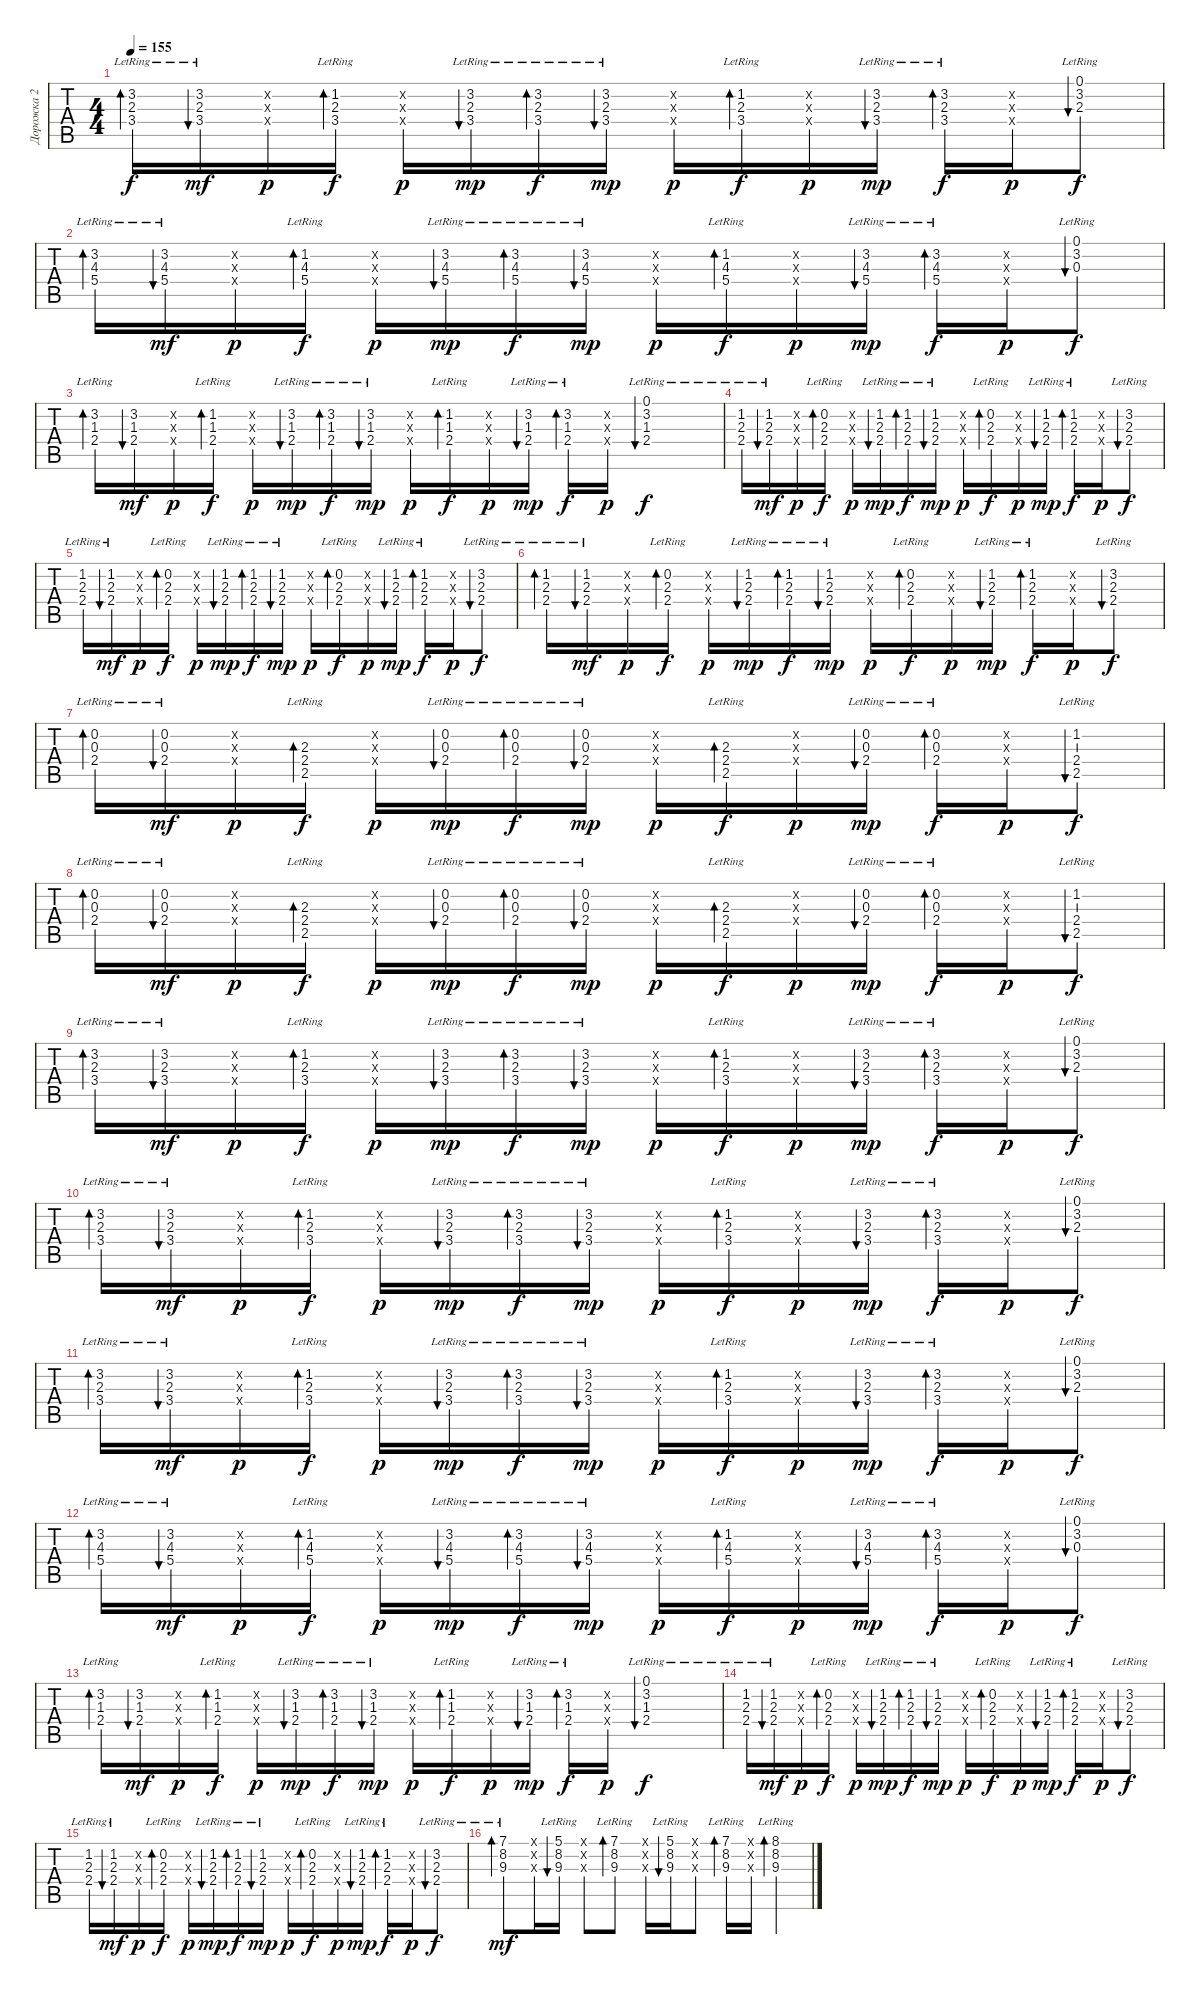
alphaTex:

\track ("Дорожка 2" "Дорожка 2") {instrument acousticguitarsteel}
\staff {tabs}
\tuning (E4 B3 G3 D3 A2 E2) {hide}
\ts (4 4)
\tempo 155
\clef g2
\ks c
(3.2{lr} 2.3{lr} 3.4{lr}).16{bd 60 dy f instrument acousticguitarnylon} (3.2{lr} 2.3 3.4).16{bu 60 dy mf} (3.2{x} 2.3{x} 3.4{x}).16{dy p} (1.2 2.3{lr} 3.4{lr}).16{bd 60 dy f} (3.2{x} 2.3{x} 3.4{x}).16{dy p} (3.2{lr} 2.3{lr} 3.4{lr}).16{bu 60 dy mp} (3.2{lr} 2.3{lr} 3.4{lr}).16{bd 60 dy f} (3.2{lr} 2.3{lr} 3.4{lr}).16{bu 60 dy mp} (3.2{x} 2.3{x} 3.4{x}).16{dy p} (1.2 2.3{lr} 3.4{lr}).16{bd 60 dy f} (3.2{x} 2.3{x} 3.4{x}).16{dy p} (3.2{lr} 2.3{lr} 3.4{lr}).16{bu 60 dy mp} (3.2{lr} 2.3{lr} 3.4{lr}).16{bd 60 dy f} (3.2{x} 2.3{x} 3.4{x}).16{dy p} (0.1 3.2{lr} 2.3).8{bu 60 dy f} |
(3.2{lr} 4.3{lr} 5.4{lr}).16{bd 60 instrument acousticguitarnylon} (3.2{lr} 4.3 5.4).16{bu 60 dy mf} (3.2{x} 4.3{x} 5.4{x}).16{dy p} (1.2 4.3{lr} 5.4{lr}).16{bd 60 dy f} (3.2{x} 4.3{x} 5.4{x}).16{dy p} (3.2{lr} 4.3{lr} 5.4{lr}).16{bu 60 dy mp} (3.2{lr} 4.3{lr} 5.4{lr}).16{bd 60 dy f} (3.2{lr} 4.3{lr} 5.4{lr}).16{bu 60 dy mp} (3.2{x} 4.3{x} 5.4{x}).16{dy p} (1.2 4.3{lr} 5.4{lr}).16{bd 60 dy f} (3.2{x} 4.3{x} 5.4{x}).16{dy p} (3.2{lr} 4.3{lr} 5.4{lr}).16{bu 60 dy mp} (3.2{lr} 4.3{lr} 5.4{lr}).16{bd 60 dy f} (3.2{x} 4.3{x} 5.4{x}).16{dy p} (0.1 3.2{lr} 0.3).8{bu 60 dy f} |
(3.2{lr} 1.3{lr} 2.4{lr}).16{bd 60 instrument acousticguitarnylon} (3.2 1.3 2.4).16{bu 60 dy mf} (3.2{x} 1.3{x} 2.4{x}).16{dy p} (1.2 1.3{lr} 2.4{lr}).16{bd 60 dy f} (3.2{x} 1.3{x} 2.4{x}).16{dy p} (3.2{lr} 1.3{lr} 2.4{lr}).16{bu 60 dy mp} (3.2{lr} 1.3{lr} 2.4{lr}).16{bd 60 dy f} (3.2{lr} 1.3{lr} 2.4{lr}).16{bu 60 dy mp} (3.2{x} 1.3{x} 2.4{x}).16{dy p} (1.2 1.3{lr} 2.4{lr}).16{bd 60 dy f} (3.2{x} 1.3{x} 2.4{x}).16{dy p} (3.2{lr} 1.3{lr} 2.4{lr}).16{bu 60 dy mp} (3.2{lr} 1.3{lr} 2.4{lr}).16{bd 60 dy f} (3.2{x} 1.3{x} 2.4{x}).16{dy p} (0.1 3.2{lr} 1.3 2.4).1{bu 60 dy f} |
(1.2{lr} 2.3{lr} 2.4{lr}).16{instrument acousticguitarnylon} (1.2{lr} 2.3{lr} 2.4{lr}).16{bu 60 dy mf} (1.2{x} 2.3{x} 2.4{x}).16{dy p} (0.2{lr} 2.3{lr} 2.4{lr}).16{bd 60 dy f} (1.2{x} 2.3{x} 2.4{x}).16{dy p} (1.2{lr} 2.3{lr} 2.4{lr}).16{bu 60 dy mp} (1.2{lr} 2.3{lr} 2.4{lr}).16{bd 60 dy f} (1.2{lr} 2.3{lr} 2.4{lr}).16{bu 60 dy mp} (1.2{x} 2.3{x} 2.4{x}).16{dy p} (0.2{lr} 2.3{lr} 2.4{lr}).16{bd 60 dy f} (1.2{x} 2.3{x} 2.4{x}).16{dy p} (1.2{lr} 2.3{lr} 2.4{lr}).16{bu 60 dy mp} (1.2{lr} 2.3{lr} 2.4{lr}).16{bd 60 dy f} (1.2{x} 2.3{x} 2.4{x}).16{dy p} (3.2{lr} 2.3{lr} 2.4{lr}).8{bu 60 dy f} |
(1.2{lr} 2.3{lr} 2.4{lr}).16{instrument acousticguitarnylon} (1.2{lr} 2.3{lr} 2.4{lr}).16{bu 60 dy mf} (1.2{x} 2.3{x} 2.4{x}).16{dy p} (0.2{lr} 2.3{lr} 2.4{lr}).16{bd 60 dy f} (1.2{x} 2.3{x} 2.4{x}).16{dy p} (1.2{lr} 2.3{lr} 2.4{lr}).16{bu 60 dy mp} (1.2{lr} 2.3{lr} 2.4{lr}).16{bd 60 dy f} (1.2{lr} 2.3{lr} 2.4{lr}).16{bu 60 dy mp} (1.2{x} 2.3{x} 2.4{x}).16{dy p} (0.2{lr} 2.3{lr} 2.4{lr}).16{bd 60 dy f} (1.2{x} 2.3{x} 2.4{x}).16{dy p} (1.2{lr} 2.3{lr} 2.4{lr}).16{bu 60 dy mp} (1.2{lr} 2.3{lr} 2.4{lr}).16{bd 60 dy f} (1.2{x} 2.3{x} 2.4{x}).16{dy p} (3.2{lr} 2.3{lr} 2.4{lr}).8{bu 60 dy f} |
(1.2{lr} 2.3{lr} 2.4{lr}).16{bd 60 instrument acousticguitarnylon} (1.2{lr} 2.3{lr} 2.4{lr}).16{bu 60 dy mf} (1.2{x} 2.3{x} 2.4{x}).16{dy p} (0.2{lr} 2.3{lr} 2.4{lr}).16{bd 60 dy f} (1.2{x} 2.3{x} 2.4{x}).16{dy p} (1.2{lr} 2.3{lr} 2.4{lr}).16{bu 60 dy mp} (1.2{lr} 2.3{lr} 2.4{lr}).16{bd 60 dy f} (1.2{lr} 2.3{lr} 2.4{lr}).16{bu 60 dy mp} (1.2{x} 2.3{x} 2.4{x}).16{dy p} (0.2{lr} 2.3{lr} 2.4{lr}).16{bd 60 dy f} (1.2{x} 2.3{x} 2.4{x}).16{dy p} (1.2{lr} 2.3{lr} 2.4{lr}).16{bu 60 dy mp} (1.2{lr} 2.3{lr} 2.4{lr}).16{bd 60 dy f} (1.2{x} 2.3{x} 2.4{x}).16{dy p} (3.2{lr} 2.3{lr} 2.4{lr}).8{bu 60 dy f} |
(0.2{lr} 0.3{lr} 2.4{lr}).16{bd 60 instrument acousticguitarnylon} (0.2{lr} 0.3{lr} 2.4{lr}).16{bu 60 dy mf} (0.2{x} 0.3{x} 2.4{x}).16{dy p} (2.3{lr} 2.4{lr} 2.5).16{bd 60 dy f} (0.2{x} 0.3{x} 2.4{x}).16{dy p} (0.2{lr} 0.3{lr} 2.4{lr}).16{bu 60 dy mp} (0.2{lr} 0.3{lr} 2.4{lr}).16{bd 60 dy f} (0.2{lr} 0.3{lr} 2.4{lr}).16{bu 60 dy mp} (0.2{x} 0.3{x} 2.4{x}).16{dy p} (2.3{lr} 2.4{lr} 2.5).16{bd 60 dy f} (0.2{x} 0.3{x} 2.4{x}).16{dy p} (0.2{lr} 0.3{lr} 2.4{lr}).16{bu 60 dy mp} (0.2{lr} 0.3{lr} 2.4{lr}).16{bd 60 dy f} (0.2{x} 0.3{x} 2.4{x}).16{dy p} (1.2{lr} 2.4{lr} 2.5).8{bu 60 dy f} |
(0.2{lr} 0.3{lr} 2.4{lr}).16{bd 60 instrument acousticguitarnylon} (0.2{lr} 0.3{lr} 2.4{lr}).16{bu 60 dy mf} (0.2{x} 0.3{x} 2.4{x}).16{dy p} (2.3{lr} 2.4{lr} 2.5).16{bd 60 dy f} (0.2{x} 0.3{x} 2.4{x}).16{dy p} (0.2{lr} 0.3{lr} 2.4{lr}).16{bu 60 dy mp} (0.2{lr} 0.3{lr} 2.4{lr}).16{bd 60 dy f} (0.2{lr} 0.3{lr} 2.4{lr}).16{bu 60 dy mp} (0.2{x} 0.3{x} 2.4{x}).16{dy p} (2.3{lr} 2.4{lr} 2.5).16{bd 60 dy f} (0.2{x} 0.3{x} 2.4{x}).16{dy p} (0.2{lr} 0.3{lr} 2.4{lr}).16{bu 60 dy mp} (0.2{lr} 0.3{lr} 2.4{lr}).16{bd 60 dy f} (0.2{x} 0.3{x} 2.4{x}).16{dy p} (1.2{lr} 2.4{lr} 2.5).8{bu 60 dy f} |
(3.2{lr} 2.3{lr} 3.4{lr}).16{bd 60 instrument acousticguitarnylon} (3.2{lr} 2.3 3.4).16{bu 60 dy mf} (3.2{x} 2.3{x} 3.4{x}).16{dy p} (1.2 2.3{lr} 3.4{lr}).16{bd 60 dy f} (3.2{x} 2.3{x} 3.4{x}).16{dy p} (3.2{lr} 2.3{lr} 3.4{lr}).16{bu 60 dy mp} (3.2{lr} 2.3{lr} 3.4{lr}).16{bd 60 dy f} (3.2{lr} 2.3{lr} 3.4{lr}).16{bu 60 dy mp} (3.2{x} 2.3{x} 3.4{x}).16{dy p} (1.2 2.3{lr} 3.4{lr}).16{bd 60 dy f} (3.2{x} 2.3{x} 3.4{x}).16{dy p} (3.2{lr} 2.3{lr} 3.4{lr}).16{bu 60 dy mp} (3.2{lr} 2.3{lr} 3.4{lr}).16{bd 60 dy f} (3.2{x} 2.3{x} 3.4{x}).16{dy p} (0.1 3.2{lr} 2.3).8{bu 60 dy f} |
(3.2{lr} 2.3{lr} 3.4{lr}).16{bd 60 instrument acousticguitarnylon} (3.2{lr} 2.3 3.4).16{bu 60 dy mf} (3.2{x} 2.3{x} 3.4{x}).16{dy p} (1.2 2.3{lr} 3.4{lr}).16{bd 60 dy f} (3.2{x} 2.3{x} 3.4{x}).16{dy p} (3.2{lr} 2.3{lr} 3.4{lr}).16{bu 60 dy mp} (3.2{lr} 2.3{lr} 3.4{lr}).16{bd 60 dy f} (3.2{lr} 2.3{lr} 3.4{lr}).16{bu 60 dy mp} (3.2{x} 2.3{x} 3.4{x}).16{dy p} (1.2 2.3{lr} 3.4{lr}).16{bd 60 dy f} (3.2{x} 2.3{x} 3.4{x}).16{dy p} (3.2{lr} 2.3{lr} 3.4{lr}).16{bu 60 dy mp} (3.2{lr} 2.3{lr} 3.4{lr}).16{bd 60 dy f} (3.2{x} 2.3{x} 3.4{x}).16{dy p} (0.1 3.2{lr} 2.3).8{bu 60 dy f} |
(3.2{lr} 2.3{lr} 3.4{lr}).16{bd 60 instrument acousticguitarnylon} (3.2{lr} 2.3 3.4).16{bu 60 dy mf} (3.2{x} 2.3{x} 3.4{x}).16{dy p} (1.2 2.3{lr} 3.4{lr}).16{bd 60 dy f} (3.2{x} 2.3{x} 3.4{x}).16{dy p} (3.2{lr} 2.3{lr} 3.4{lr}).16{bu 60 dy mp} (3.2{lr} 2.3{lr} 3.4{lr}).16{bd 60 dy f} (3.2{lr} 2.3{lr} 3.4{lr}).16{bu 60 dy mp} (3.2{x} 2.3{x} 3.4{x}).16{dy p} (1.2 2.3{lr} 3.4{lr}).16{bd 60 dy f} (3.2{x} 2.3{x} 3.4{x}).16{dy p} (3.2{lr} 2.3{lr} 3.4{lr}).16{bu 60 dy mp} (3.2{lr} 2.3{lr} 3.4{lr}).16{bd 60 dy f} (3.2{x} 2.3{x} 3.4{x}).16{dy p} (0.1 3.2{lr} 2.3).8{bu 60 dy f} |
(3.2{lr} 4.3{lr} 5.4{lr}).16{bd 60 instrument acousticguitarnylon} (3.2{lr} 4.3 5.4).16{bu 60 dy mf} (3.2{x} 4.3{x} 5.4{x}).16{dy p} (1.2 4.3{lr} 5.4{lr}).16{bd 60 dy f} (3.2{x} 4.3{x} 5.4{x}).16{dy p} (3.2{lr} 4.3{lr} 5.4{lr}).16{bu 60 dy mp} (3.2{lr} 4.3{lr} 5.4{lr}).16{bd 60 dy f} (3.2{lr} 4.3{lr} 5.4{lr}).16{bu 60 dy mp} (3.2{x} 4.3{x} 5.4{x}).16{dy p} (1.2 4.3{lr} 5.4{lr}).16{bd 60 dy f} (3.2{x} 4.3{x} 5.4{x}).16{dy p} (3.2{lr} 4.3{lr} 5.4{lr}).16{bu 60 dy mp} (3.2{lr} 4.3{lr} 5.4{lr}).16{bd 60 dy f} (3.2{x} 4.3{x} 5.4{x}).16{dy p} (0.1 3.2{lr} 0.3).8{bu 60 dy f} |
(3.2{lr} 1.3{lr} 2.4{lr}).16{bd 60 instrument acousticguitarnylon} (3.2 1.3 2.4).16{bu 60 dy mf} (3.2{x} 1.3{x} 2.4{x}).16{dy p} (1.2 1.3{lr} 2.4{lr}).16{bd 60 dy f} (3.2{x} 1.3{x} 2.4{x}).16{dy p} (3.2{lr} 1.3{lr} 2.4{lr}).16{bu 60 dy mp} (3.2{lr} 1.3{lr} 2.4{lr}).16{bd 60 dy f} (3.2{lr} 1.3{lr} 2.4{lr}).16{bu 60 dy mp} (3.2{x} 1.3{x} 2.4{x}).16{dy p} (1.2 1.3{lr} 2.4{lr}).16{bd 60 dy f} (3.2{x} 1.3{x} 2.4{x}).16{dy p} (3.2{lr} 1.3{lr} 2.4{lr}).16{bu 60 dy mp} (3.2{lr} 1.3{lr} 2.4{lr}).16{bd 60 dy f} (3.2{x} 1.3{x} 2.4{x}).16{dy p} (0.1 3.2{lr} 1.3 2.4).1{bu 60 dy f} |
(1.2{lr} 2.3{lr} 2.4{lr}).16{instrument acousticguitarnylon} (1.2{lr} 2.3{lr} 2.4{lr}).16{bu 60 dy mf} (1.2{x} 2.3{x} 2.4{x}).16{dy p} (0.2{lr} 2.3{lr} 2.4{lr}).16{bd 60 dy f} (1.2{x} 2.3{x} 2.4{x}).16{dy p} (1.2{lr} 2.3{lr} 2.4{lr}).16{bu 60 dy mp} (1.2{lr} 2.3{lr} 2.4{lr}).16{bd 60 dy f} (1.2{lr} 2.3{lr} 2.4{lr}).16{bu 60 dy mp} (1.2{x} 2.3{x} 2.4{x}).16{dy p} (0.2{lr} 2.3{lr} 2.4{lr}).16{bd 60 dy f} (1.2{x} 2.3{x} 2.4{x}).16{dy p} (1.2{lr} 2.3{lr} 2.4{lr}).16{bu 60 dy mp} (1.2{lr} 2.3{lr} 2.4{lr}).16{bd 60 dy f} (1.2{x} 2.3{x} 2.4{x}).16{dy p} (3.2{lr} 2.3{lr} 2.4{lr}).8{bu 60 dy f} |
(1.2{lr} 2.3{lr} 2.4{lr}).16{instrument acousticguitarnylon} (1.2{lr} 2.3{lr} 2.4{lr}).16{bu 60 dy mf} (1.2{x} 2.3{x} 2.4{x}).16{dy p} (0.2{lr} 2.3{lr} 2.4{lr}).16{bd 60 dy f} (1.2{x} 2.3{x} 2.4{x}).16{dy p} (1.2{lr} 2.3{lr} 2.4{lr}).16{bu 60 dy mp} (1.2{lr} 2.3{lr} 2.4{lr}).16{bd 60 dy f} (1.2{lr} 2.3{lr} 2.4{lr}).16{bu 60 dy mp} (1.2{x} 2.3{x} 2.4{x}).16{dy p} (0.2{lr} 2.3{lr} 2.4{lr}).16{bd 60 dy f} (1.2{x} 2.3{x} 2.4{x}).16{dy p} (1.2{lr} 2.3{lr} 2.4{lr}).16{bu 60 dy mp} (1.2{lr} 2.3{lr} 2.4{lr}).16{bd 60 dy f} (1.2{x} 2.3{x} 2.4{x}).16{dy p} (3.2{lr} 2.3{lr} 2.4{lr}).8{bu 60 dy f} |
(7.1 8.2{lr} 9.3{lr}).8{bd 30 dy mf instrument acousticguitarnylon} (0.1{x} 0.2{x} 0.3{x}).16 (5.1 8.2{lr} 9.3{lr}).16{bu 30} (0.1{x} 0.2{x} 0.3{x}).8 (7.1 8.2{lr} 9.3{lr}).8{bd 30} (0.1{x} 0.2{x} 0.3{x}).16 (5.1 8.2{lr} 9.3{lr}).16{bu 30} (0.1{x} 0.2{x} 0.3{x}).8 (7.1 8.2{lr} 9.3{lr}).16{bd 30} (0.1{x} 0.2{x} 0.3{x}).16 (8.1 8.2{lr} 9.3{lr}).4{bd 30}
